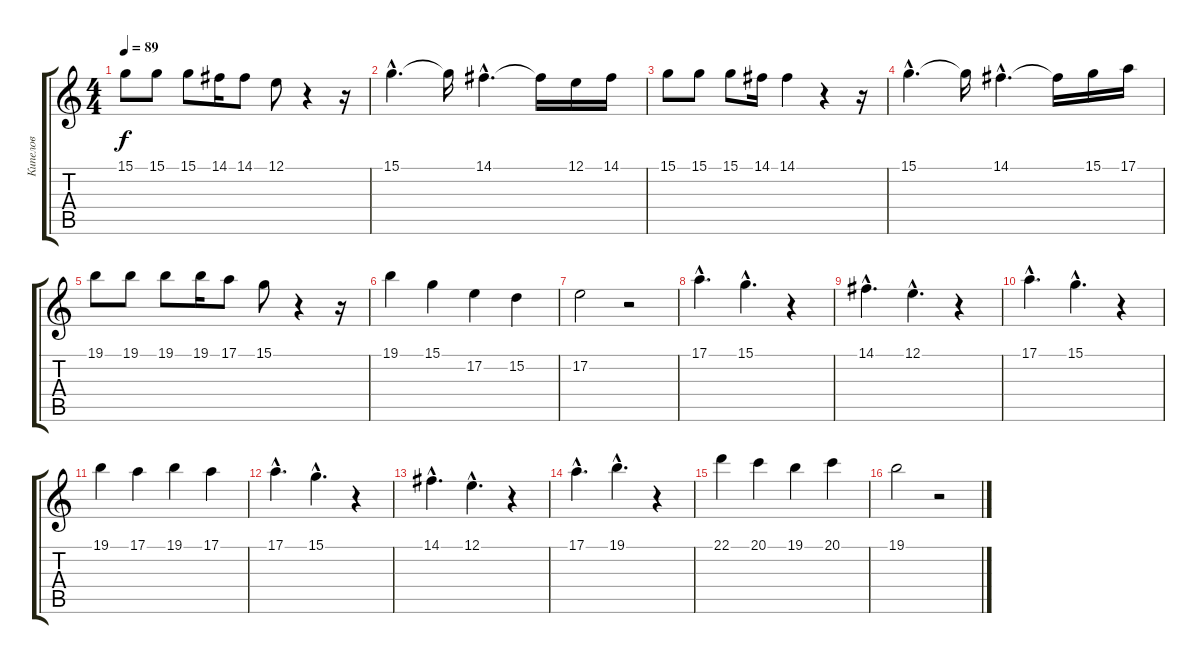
\track ("Кипелов" "Кипелов") {instrument violin}
\staff {score tabs}
\tuning (E4 B3 G3 D3 A2 E2) {hide}
\ts (4 4)
\tempo 89
\clef g2
\ks c
15.1.8{dy f} 15.1.8 15.1.8 14.1.16 14.1.8 12.1.8 r.4 r.16 |
15.1{hac}.4{d} 15.1{t}.16 14.1{hac}.4{d} 14.1{t}.16 12.1.16 14.1.16 |
15.1.8 15.1.8 15.1.8 14.1.16 14.1.4 r.4 r.16 |
15.1{hac}.4{d} 15.1{t}.16 14.1{hac}.4{d} 14.1{t}.16 15.1.16 17.1.16 |
19.1.8 19.1.8 19.1.8 19.1.16 17.1.8 15.1.8 r.4 r.16 |
19.1.4 15.1.4 17.2.4 15.2.4 |
17.2.2 r.2 |
17.1{hac}.4{d} 15.1{hac}.4{d} r.4 |
14.1{hac}.4{d} 12.1{hac}.4{d} r.4 |
17.1{hac}.4{d} 15.1{hac}.4{d} r.4 |
19.1.4 17.1.4 19.1.4 17.1.4 |
17.1{hac}.4{d} 15.1{hac}.4{d} r.4 |
14.1{hac}.4{d} 12.1{hac}.4{d} r.4 |
17.1{hac}.4{d} 19.1{hac}.4{d} r.4 |
22.1.4 20.1.4 19.1.4 20.1.4 |
19.1.2 r.2
